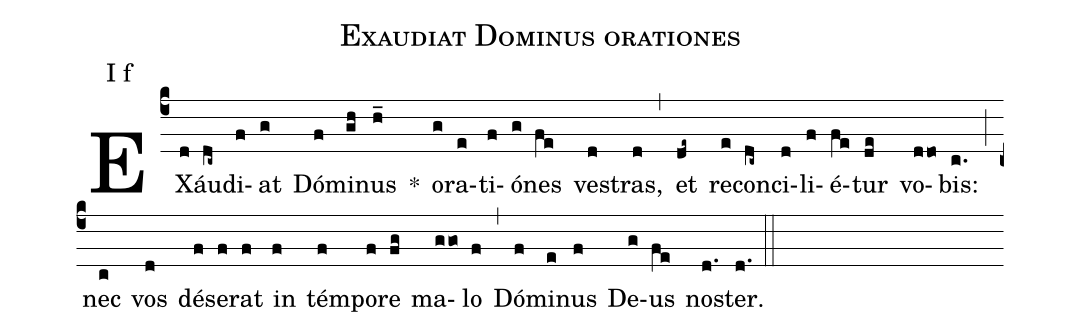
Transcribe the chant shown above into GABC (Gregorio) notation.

name: Exaudiat Dominus orationes;
annotation: I f;
mode: 1;
%%
(c4)
EX(d)áu(dc~)di(f)at(g) Dó(f)mi(gh)nus(h_) *()
o(g)ra(e)ti(f)ó(g)nes(fe) ve(d)stras,(d) (,)
et(de~) re(e)con(dc~)ci(d)li(f)é(fe)tur(de) vo(ddo)bis:(c.) (;)
nec(c) vos(d) dé(f)se(f)rat(f) in(f) tém(f)po(f)re(fg) ma(ggo)lo(f) (,)
Dó(f)mi(e)nus(f) De(g)us(fe) no(d.)ster.(d.) (::)
